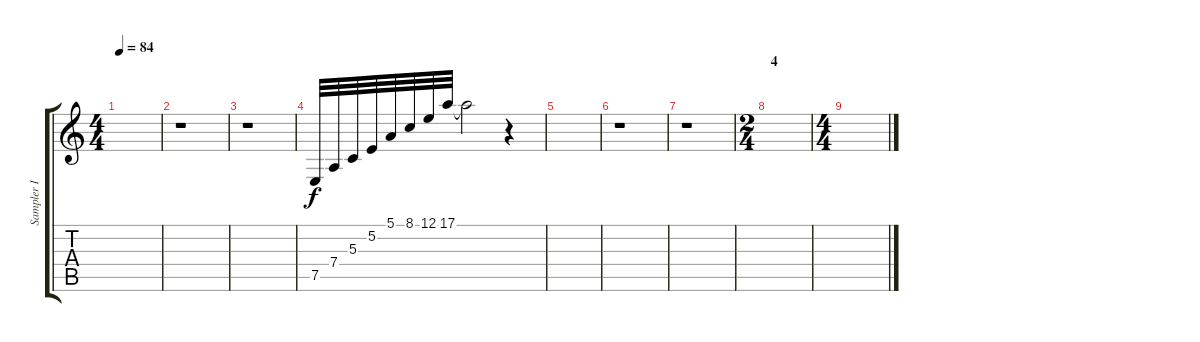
\track ("Sampler I" "Sampler I") {instrument celesta}
\staff {score tabs}
\tuning (E4 B3 G3 D3 A2 E2) {hide}
\ts (4 4)
\tempo 84
\clef g2
\ks c
|
r.1 |
r.1 |
7.5.32 7.4.32 5.3.32 5.2.32 5.1.32 8.1.32 12.1.32 17.1.32 17.1{t}.2 r.4 |
|
r.1 |
r.1 |
\ts (2 4)
\section ("" "4")
|
\ts (4 4)
